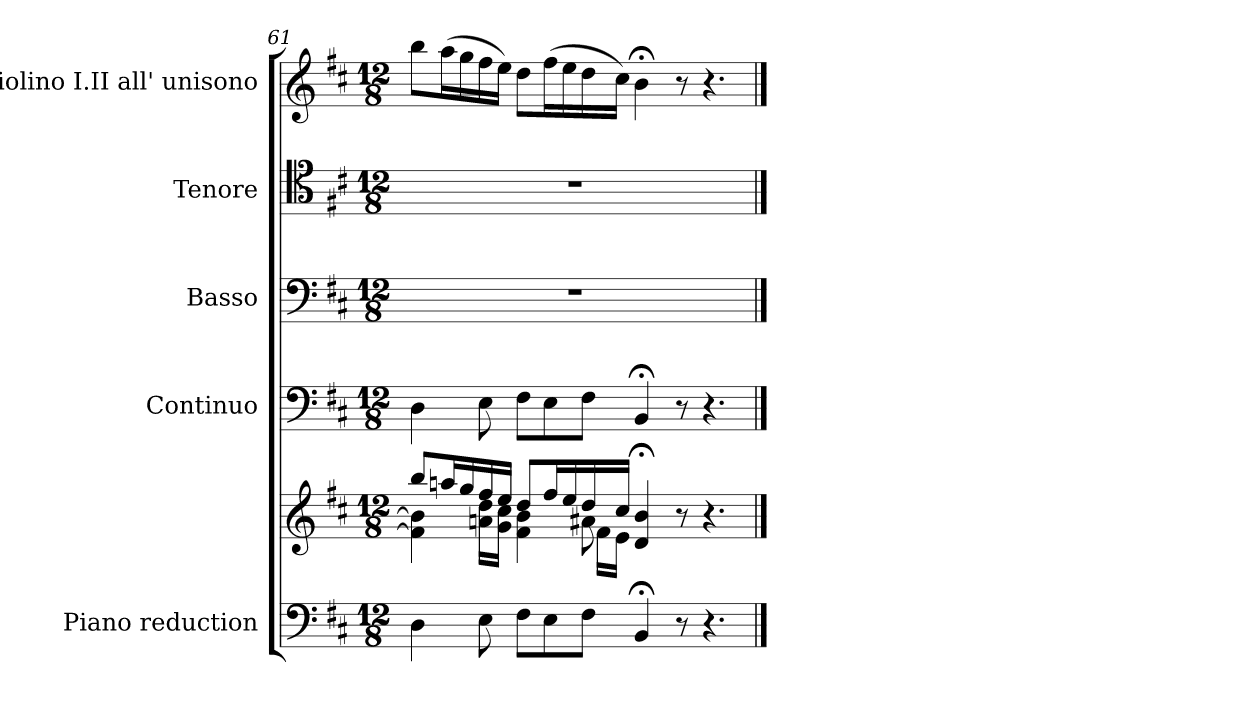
**kern	**kern	**kern	**kern	**kern	**kern
*part5	*part5	*part4	*part3	*part2	*part1
*staff6	*staff5	*staff4	*staff3	*staff2	*staff1
*I"Piano reduction	*	*I"Continuo	*I"Basso	*I"Tenore	*I"Violino I.II all' unisono
*I'Pno	*	*	*	*	*I'Vln
*clefF4	*clefG2	*clefF4	*clefF4	*clefC4	*clefG2
*k[f#c#]	*k[f#c#]	*k[f#c#]	*k[f#c#]	*k[f#c#]	*k[f#c#]
*M12/8	*M12/8	*M12/8	*M12/8	*M12/8	*M12/8
=61	=61	=61	=61	=61	=61
*	*^	*	*	*	*
*	*	*^	*	*	*	*
4D\	8bb/L	4f#\] 4b\]	4.ryy	4D\	1.r	1.r	8bb\L
.	16aan/L	.	.	.	.	.	(>16aa\L
.	16gg/	.	.	.	.	.	16gg\
8E\	16ff#/	16an\ 16dd\LL	.	8E\	.	.	16ff#\
.	16ee/JJ	16g\ 16cc#\JJ	.	.	.	.	16ee\JJ)
8F#\L	8dd/L	4f#\ 4b\	4ryy	8F#\L	.	.	8dd\L
8E\	16ff#/L	.	.	8E\	.	.	(>16ff#\L
.	16ee/	.	.	.	.	.	16ee\
8F#\J	16dd/	8a#X\	16f#\LL	8F#\J	.	.	16dd\
.	16cc#/JJ	.	16e\JJ	.	.	.	16cc#\JJ)
4BB;/	4d/;< 4b/;<	2.ryy	2.ryy	4BB;</	.	.	4b;<\
8r	8r	.	.	8r	.	.	8r
4.r	4.r	.	.	4.r	.	.	4.r
*	*v	*v	*v	*	*	*	*
==	==	==	==	==	==
*-	*-	*-	*-	*-	*-
